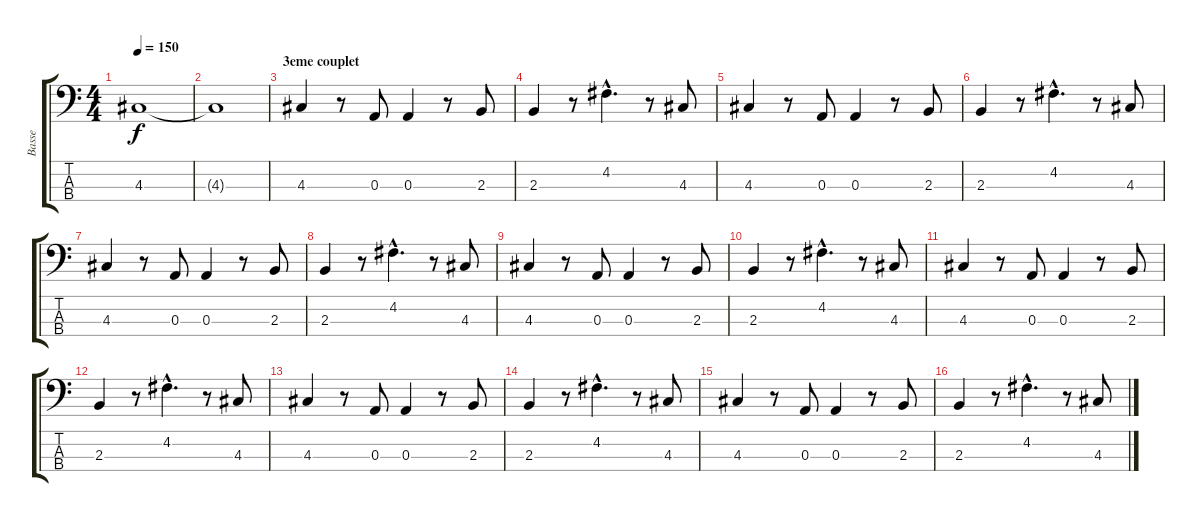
\track ("Basse" "Basse") {instrument electricbasspick}
\staff {score tabs}
\tuning (G2 D2 A1 E1) {hide}
\ts (4 4)
\tempo 150
\clef f4
\ks c
4.3.1{dy f} |
4.3{t}.1 |
\section ("" "3eme couplet")
4.3.4 r.8 0.3.8 0.3.4 r.8 2.3.8 |
2.3.4 r.8 4.2{hac}.4{d} r.8 4.3.8 |
4.3.4 r.8 0.3.8 0.3.4 r.8 2.3.8 |
2.3.4 r.8 4.2{hac}.4{d} r.8 4.3.8 |
4.3.4 r.8 0.3.8 0.3.4 r.8 2.3.8 |
2.3.4 r.8 4.2{hac}.4{d} r.8 4.3.8 |
4.3.4 r.8 0.3.8 0.3.4 r.8 2.3.8 |
2.3.4 r.8 4.2{hac}.4{d} r.8 4.3.8 |
4.3.4 r.8 0.3.8 0.3.4 r.8 2.3.8 |
2.3.4 r.8 4.2{hac}.4{d} r.8 4.3.8 |
4.3.4 r.8 0.3.8 0.3.4 r.8 2.3.8 |
2.3.4 r.8 4.2{hac}.4{d} r.8 4.3.8 |
4.3.4 r.8 0.3.8 0.3.4 r.8 2.3.8 |
2.3.4 r.8 4.2{hac}.4{d} r.8 4.3.8
